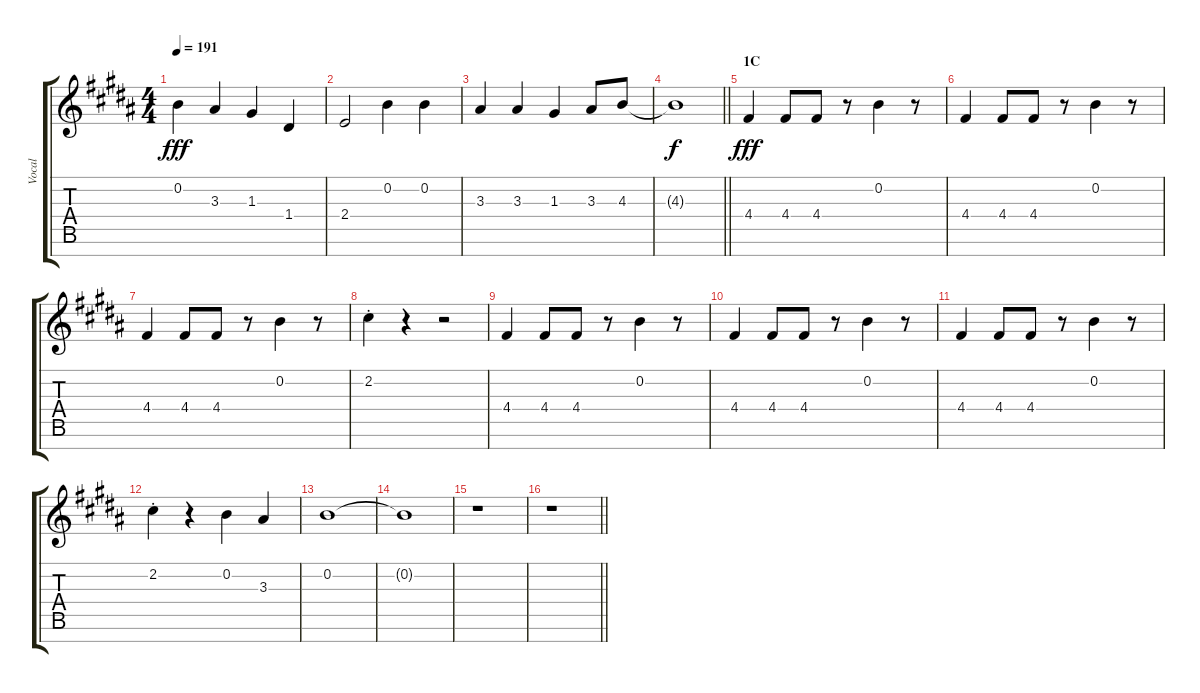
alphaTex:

\track ("Vocal" "Vocal") {instrument voiceoohs}
\staff {score tabs}
\tuning (E5 B4 G4 D4 A3 E3 B2) {hide}
\ts (4 4)
\tempo 191
\clef g2
\ks b
0.2.4{dy fff} 3.3.4 1.3.4 1.4.4 |
2.4.2 0.2.4 0.2.4 |
3.3.4 3.3.4 1.3.4 3.3.8 4.3.8 |
\barLineRight lightlight
4.3{t}.1{dy f} |
\section ("" "1C")
4.4.4{dy fff} 4.4.8 4.4.8 r.8 0.2.4 r.8 |
4.4.4 4.4.8 4.4.8 r.8 0.2.4 r.8 |
4.4.4 4.4.8 4.4.8 r.8 0.2.4 r.8 |
2.2{st}.4 r.4 r.2 |
4.4.4 4.4.8 4.4.8 r.8 0.2.4 r.8 |
4.4.4 4.4.8 4.4.8 r.8 0.2.4 r.8 |
4.4.4 4.4.8 4.4.8 r.8 0.2.4 r.8 |
2.2{st}.4 r.4 0.2.4 3.3.4 |
0.2.1 |
0.2{t}.1 |
r.1 |
\barLineRight lightlight
r.1
